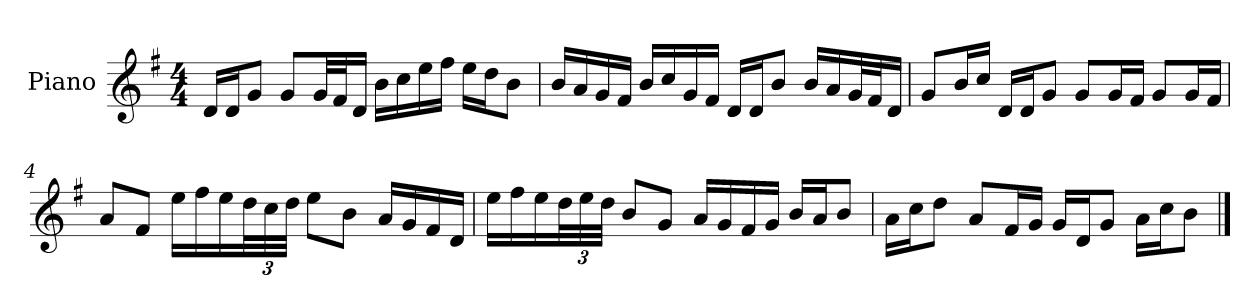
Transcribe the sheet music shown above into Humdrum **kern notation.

**kern
*part1
*staff1
*I"Piano
*I'P-no
*clefG2
*k[f#]
*M4/4
*MM90
=1
16d/LL
16d/J
8g/J
8g/L
32g/LL
32f#/J
16d/JJ
16b\LL
16cc\
16ee\
16ff#\JJ
16ee\LL
16dd\J
8b\J
=2
16b/LL
16a/
16g/
16f#/JJ
16b/LL
16cc/
16g/
16f#/JJ
16d/LL
16d/J
8b/J
16b/LL
16a/
32g/L
32f#/J
16d/JJ
=3
8g/L
16b/L
16cc/JJ
16d/LL
16d/J
8g/J
8g/L
16g/L
16f#/JJ
8g/L
16g/L
16f#/JJ
!!LO:LB:g=z
=4
8a/L
8f#/J
16ee\LL
16ff#\
16ee\
*Xbrackettup
48dd\L
48cc\
48dd\JJJ
8ee\L
8b\J
16a/LL
16g/
16f#/
16d/JJ
=5
16ee\LL
16ff#\
16ee\
48dd\L
48ee\
48dd\JJJ
8b/L
8g/J
16a/LL
16g/
16f#/
16g/JJ
16b/LL
16a/J
8b/J
=6
16a\LL
16cc\J
8dd\J
8a/L
16f#/L
16g/JJ
16g/LL
16d/J
8g/J
16a\LL
16cc\J
8b\J
==
*-
